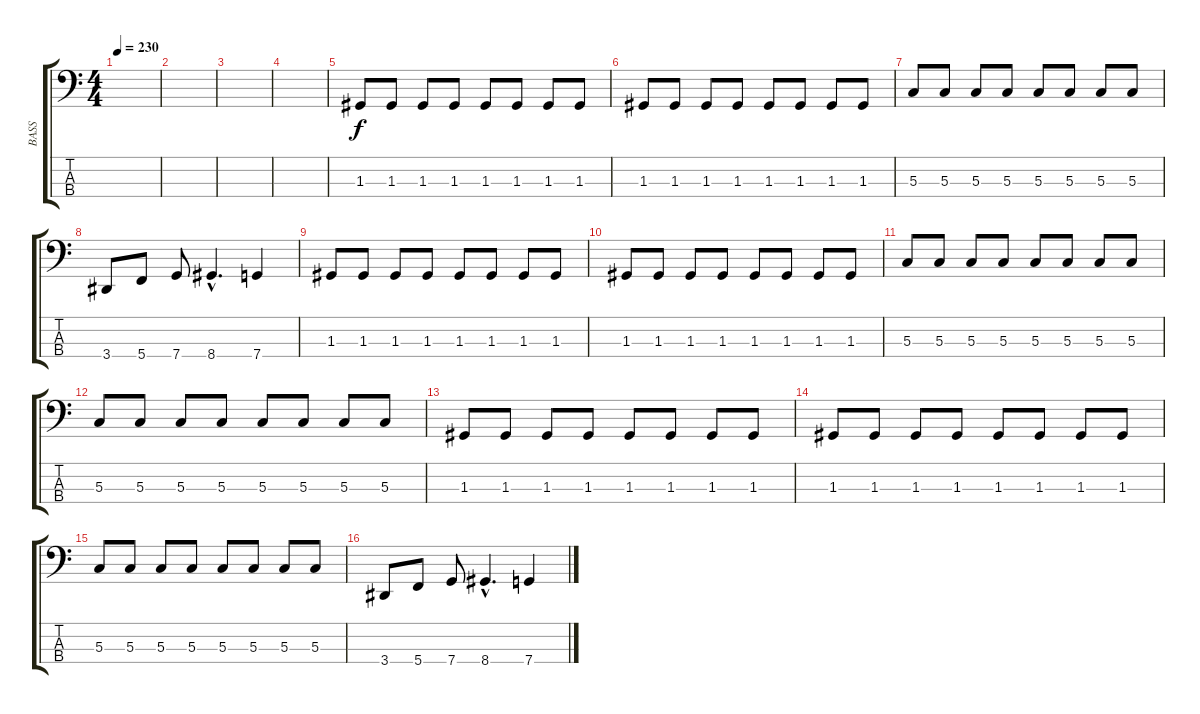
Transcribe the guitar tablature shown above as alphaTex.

\track ("BASS" "BASS") {instrument electricbasspick}
\staff {score tabs}
\tuning (F2 C2 G1 C1) {hide}
\ts (4 4)
\tempo 230
\clef f4
\ks c
|
|
|
|
1.3.8 1.3.8 1.3.8 1.3.8 1.3.8 1.3.8 1.3.8 1.3.8 |
1.3.8 1.3.8 1.3.8 1.3.8 1.3.8 1.3.8 1.3.8 1.3.8 |
5.3.8 5.3.8 5.3.8 5.3.8 5.3.8 5.3.8 5.3.8 5.3.8 |
3.4.8 5.4.8 7.4.8 8.4{hac}.4{d} 7.4.4 |
1.3.8 1.3.8 1.3.8 1.3.8 1.3.8 1.3.8 1.3.8 1.3.8 |
1.3.8 1.3.8 1.3.8 1.3.8 1.3.8 1.3.8 1.3.8 1.3.8 |
5.3.8 5.3.8 5.3.8 5.3.8 5.3.8 5.3.8 5.3.8 5.3.8 |
5.3.8 5.3.8 5.3.8 5.3.8 5.3.8 5.3.8 5.3.8 5.3.8 |
1.3.8 1.3.8 1.3.8 1.3.8 1.3.8 1.3.8 1.3.8 1.3.8 |
1.3.8 1.3.8 1.3.8 1.3.8 1.3.8 1.3.8 1.3.8 1.3.8 |
5.3.8 5.3.8 5.3.8 5.3.8 5.3.8 5.3.8 5.3.8 5.3.8 |
3.4.8 5.4.8 7.4.8 8.4{hac}.4{d} 7.4.4
